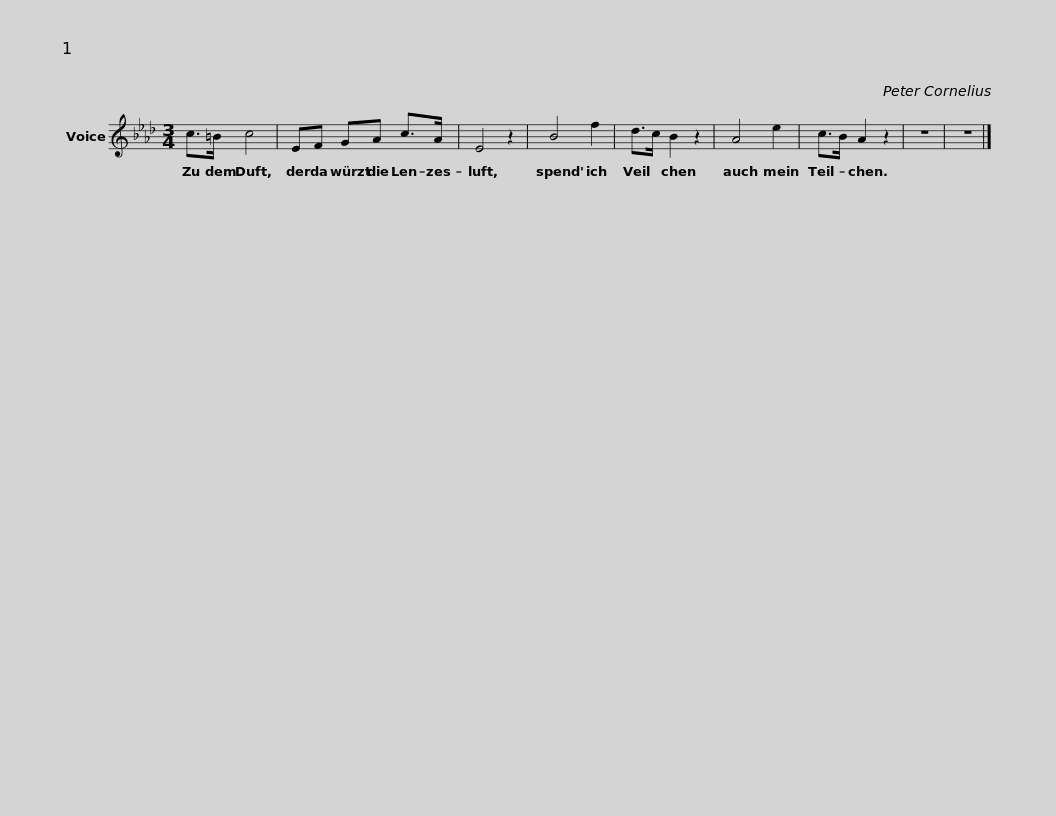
X:1
L:1/8
M:3/4
I:linebreak $
K:Ab
V:1 treble
V:1
 c>=B c4 | EF GA c>A | E4 z2 | B4 f2 | d>c B2 z2 | %5
 A4 e2 | c>B A2 z2 |$ z6 | z6 |] %9
